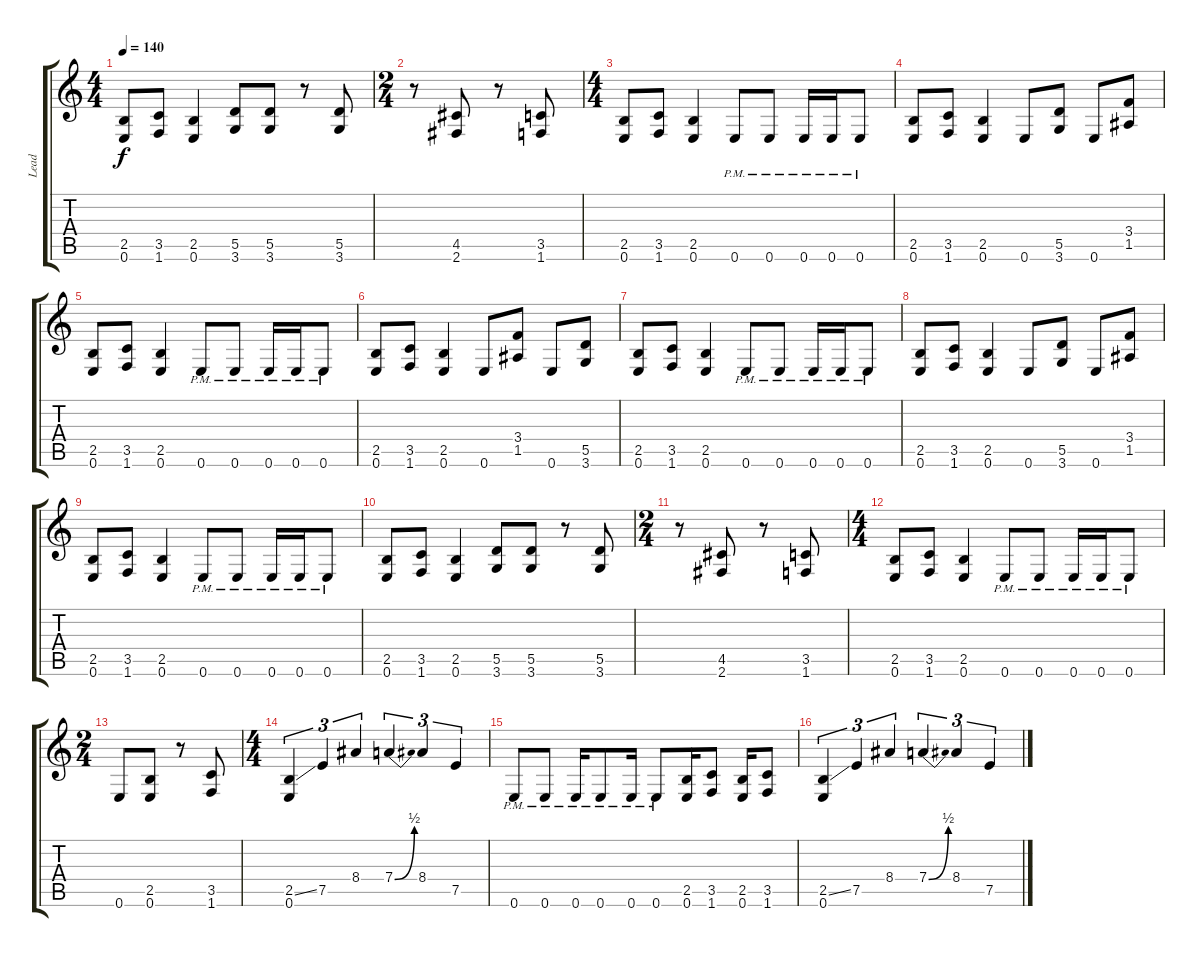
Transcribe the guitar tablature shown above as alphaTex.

\track ("Lead " "Lead ") {instrument distortionguitar}
\staff {score tabs}
\tuning (E4 B3 G3 D3 A2 E2) {hide}
\ts (4 4)
\tempo 140
\clef g2
\ks c
(2.5 0.6).8{dy f} (3.5 1.6).8 (2.5 0.6).4 (5.5 3.6).8 (5.5 3.6).8 r.8 (5.5 3.6).8 |
\ts (2 4)
r.8 (4.5 2.6).8 r.8 (3.5 1.6).8 |
\ts (4 4)
(2.5 0.6).8 (3.5 1.6).8 (2.5 0.6).4 0.6{pm}.8 0.6{pm}.8 0.6{pm}.16 0.6{pm}.16 0.6{pm}.8 |
(2.5 0.6).8 (3.5 1.6).8 (2.5 0.6).4 0.6.8 (5.5 3.6).8 0.6.8 (3.4 1.5).8 |
(2.5 0.6).8 (3.5 1.6).8 (2.5 0.6).4 0.6{pm}.8 0.6{pm}.8 0.6{pm}.16 0.6{pm}.16 0.6{pm}.8 |
(2.5 0.6).8 (3.5 1.6).8 (2.5 0.6).4 0.6.8 (3.4 1.5).8 0.6.8 (5.5 3.6).8 |
(2.5 0.6).8 (3.5 1.6).8 (2.5 0.6).4 0.6{pm}.8 0.6{pm}.8 0.6{pm}.16 0.6{pm}.16 0.6{pm}.8 |
(2.5 0.6).8 (3.5 1.6).8 (2.5 0.6).4 0.6.8 (5.5 3.6).8 0.6.8 (3.4 1.5).8 |
(2.5 0.6).8 (3.5 1.6).8 (2.5 0.6).4 0.6{pm}.8 0.6{pm}.8 0.6{pm}.16 0.6{pm}.16 0.6{pm}.8 |
(2.5 0.6).8 (3.5 1.6).8 (2.5 0.6).4 (5.5 3.6).8 (5.5 3.6).8 r.8 (5.5 3.6).8 |
\ts (2 4)
r.8 (4.5 2.6).8 r.8 (3.5 1.6).8 |
\ts (4 4)
(2.5 0.6).8 (3.5 1.6).8 (2.5 0.6).4 0.6{pm}.8 0.6{pm}.8 0.6{pm}.16 0.6{pm}.16 0.6{pm}.8 |
\ts (2 4)
0.6.8 (2.5 0.6).8 r.8 (3.5 1.6).8 |
\ts (4 4)
(2.5{ss} 0.6).4{tu (3 2)} 7.5.4{tu (3 2)} 8.4.4{tu (3 2)} 7.4{be (bend 0 0 60 2)}.4{tu (3 2)} 8.4.4{tu (3 2)} 7.5.4{tu (3 2)} |
0.6{pm}.8 0.6{pm}.8 0.6{pm}.16 0.6{pm}.8 0.6{pm}.16 0.6{pm}.8 (2.5 0.6).16 (3.5 1.6).8 (2.5 0.6).16 (3.5 1.6).8 |
(2.5{ss} 0.6).4{tu (3 2)} 7.5.4{tu (3 2)} 8.4.4{tu (3 2)} 7.4{be (bend 0 0 60 2)}.4{tu (3 2)} 8.4.4{tu (3 2)} 7.5.4{tu (3 2)}
